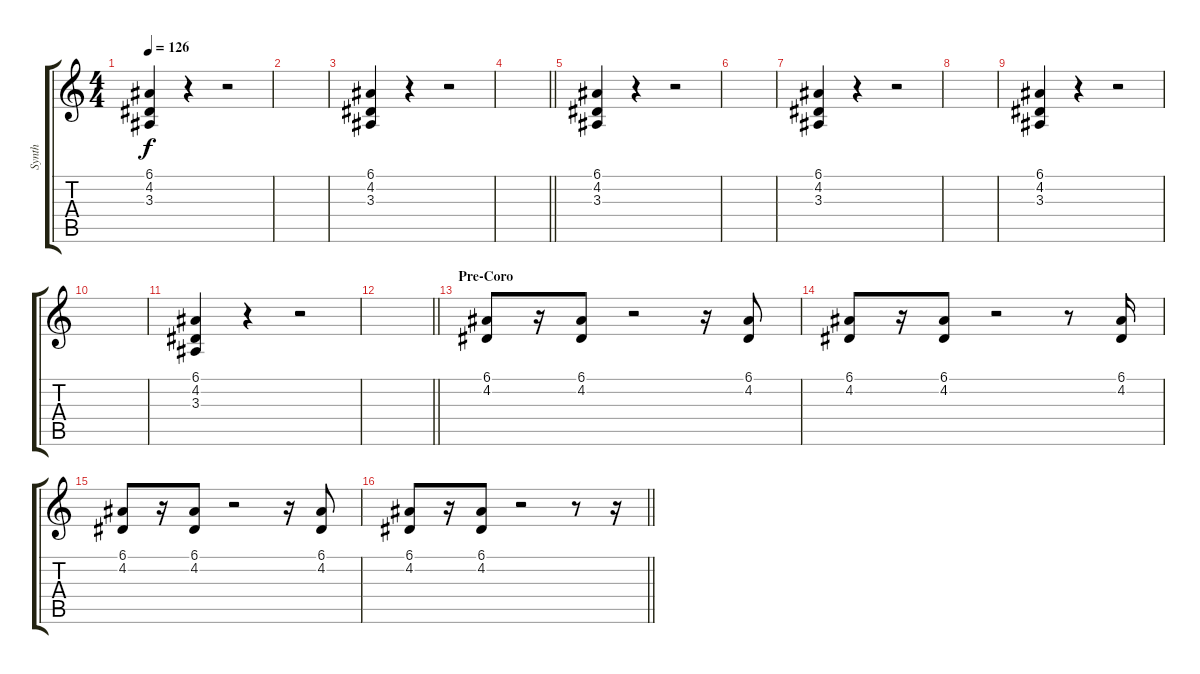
\track ("Synth" "Synth") {instrument stringensemble1}
\staff {score tabs}
\tuning (E4 B3 G3 D3 A2 E2) {hide}
\ts (4 4)
\tempo 126
\clef g2
\ks c
(6.1 4.2 3.3).4{dy f} r.4 r.2 |
|
(6.1 4.2 3.3).4 r.4 r.2 |
\barLineRight lightlight
|
(6.1 4.2 3.3).4 r.4 r.2 |
|
(6.1 4.2 3.3).4 r.4 r.2 |
|
(6.1 4.2 3.3).4 r.4 r.2 |
|
(6.1 4.2 3.3).4 r.4 r.2 |
\barLineRight lightlight
|
\section ("" "Pre-Coro")
(6.1 4.2).8{instrument slapbass1} r.16 (6.1 4.2).8 r.2 r.16 (6.1 4.2).8 |
(6.1 4.2).8 r.16 (6.1 4.2).8 r.2 r.8 (6.1 4.2).16 |
(6.1 4.2).8 r.16 (6.1 4.2).8 r.2 r.16 (6.1 4.2).8 |
\barLineRight lightlight
(6.1 4.2).8 r.16 (6.1 4.2).8 r.2 r.8 r.16
